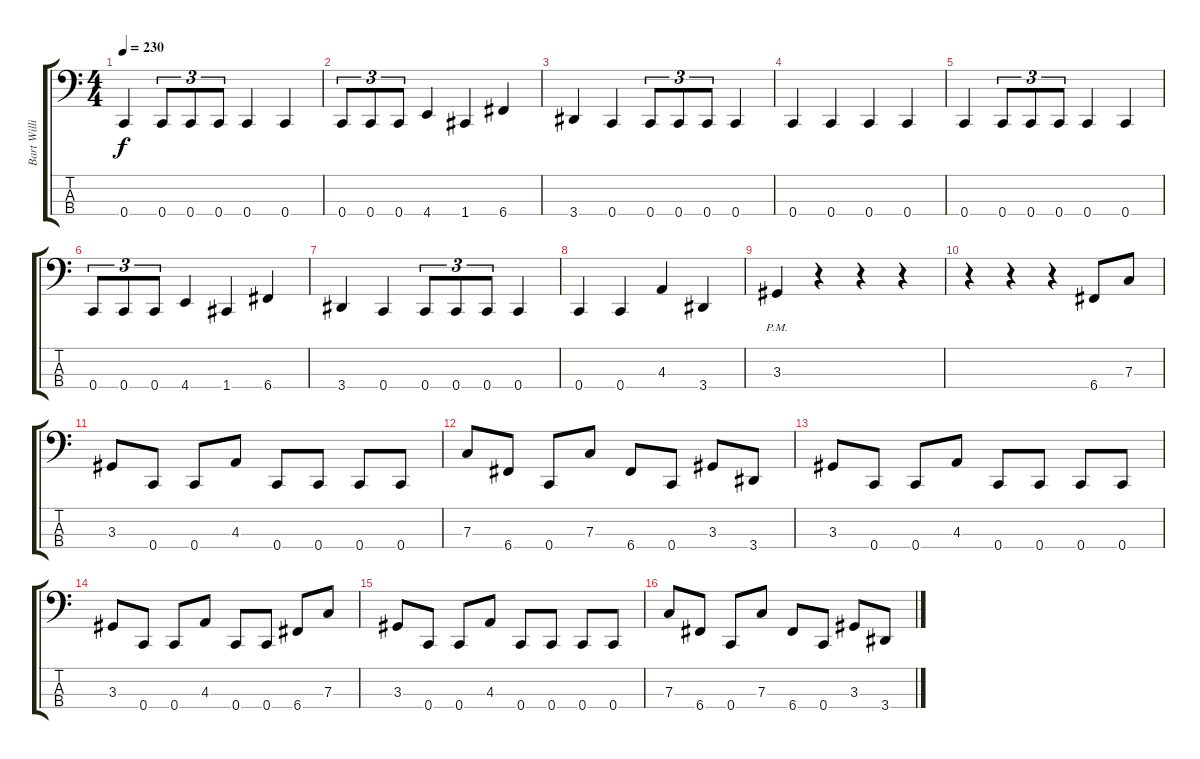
\track ("Bart Williams" "Bart Willi") {instrument electricbassfinger}
\staff {score tabs}
\tuning (Eb2 Bb1 F1 C1) {hide}
\ts (4 4)
\tempo 230
\clef f4
\ks c
0.4.4{dy f} 0.4.8{tu (3 2)} 0.4.8{tu (3 2)} 0.4.8{tu (3 2)} 0.4.4 0.4.4 |
0.4.8{tu (3 2)} 0.4.8{tu (3 2)} 0.4.8{tu (3 2)} 4.4.4 1.4.4 6.4.4 |
3.4.4 0.4.4 0.4.8{tu (3 2)} 0.4.8{tu (3 2)} 0.4.8{tu (3 2)} 0.4.4 |
0.4.4 0.4.4 0.4.4 0.4.4 |
0.4.4 0.4.8{tu (3 2)} 0.4.8{tu (3 2)} 0.4.8{tu (3 2)} 0.4.4 0.4.4 |
0.4.8{tu (3 2)} 0.4.8{tu (3 2)} 0.4.8{tu (3 2)} 4.4.4 1.4.4 6.4.4 |
3.4.4 0.4.4 0.4.8{tu (3 2)} 0.4.8{tu (3 2)} 0.4.8{tu (3 2)} 0.4.4 |
0.4.4 0.4.4 4.3.4 3.4.4 |
3.3{pm}.4 r.4 r.4 r.4 |
r.4 r.4 r.4 6.4.8 7.3.8 |
3.3.8 0.4.8 0.4.8 4.3.8 0.4.8 0.4.8 0.4.8 0.4.8 |
7.3.8 6.4.8 0.4.8 7.3.8 6.4.8 0.4.8 3.3.8 3.4.8 |
3.3.8 0.4.8 0.4.8 4.3.8 0.4.8 0.4.8 0.4.8 0.4.8 |
3.3.8 0.4.8 0.4.8 4.3.8 0.4.8 0.4.8 6.4.8 7.3.8 |
3.3.8 0.4.8 0.4.8 4.3.8 0.4.8 0.4.8 0.4.8 0.4.8 |
7.3.8 6.4.8 0.4.8 7.3.8 6.4.8 0.4.8 3.3.8 3.4.8
